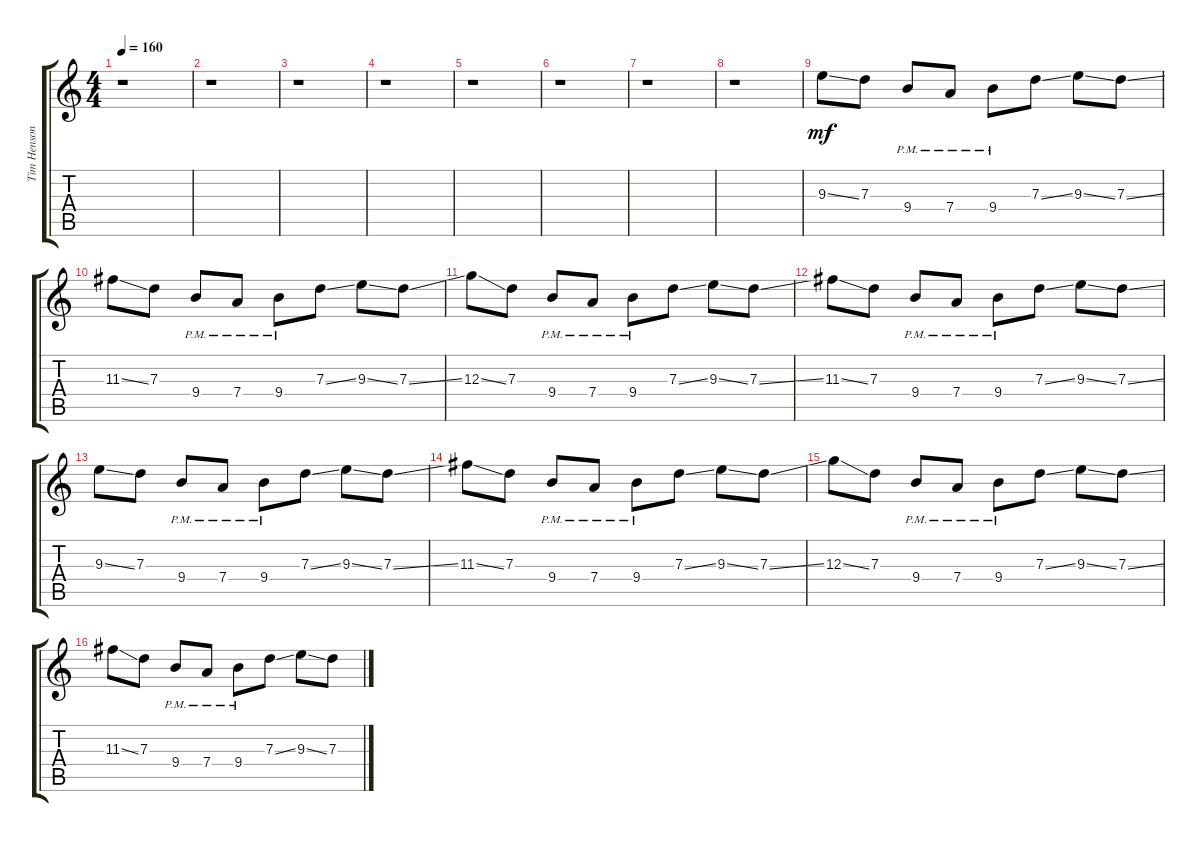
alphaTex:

\track ("Tim Henson Rhythm" "Tim Henson") {instrument acousticguitarnylon}
\staff {score tabs}
\tuning (E4 B3 G3 D3 A2 D2) {hide}
\ts (4 4)
\tempo 160
\clef g2
\ks c
r.1{dy mf} |
r.1 |
r.1 |
r.1 |
r.1 |
r.1 |
r.1 |
r.1 |
9.3{ss}.8 7.3.8 9.4{pm}.8 7.4{pm}.8 9.4{pm}.8 7.3{ss}.8 9.3{ss}.8 7.3{ss}.8 |
11.3{ss}.8 7.3.8 9.4{pm}.8 7.4{pm}.8 9.4{pm}.8 7.3{ss}.8 9.3{ss}.8 7.3{ss}.8 |
12.3{ss}.8 7.3.8 9.4{pm}.8 7.4{pm}.8 9.4{pm}.8 7.3{ss}.8 9.3{ss}.8 7.3{ss}.8 |
11.3{ss}.8 7.3.8 9.4{pm}.8 7.4{pm}.8 9.4{pm}.8 7.3{ss}.8 9.3{ss}.8 7.3{ss}.8 |
9.3{ss}.8 7.3.8 9.4{pm}.8 7.4{pm}.8 9.4{pm}.8 7.3{ss}.8 9.3{ss}.8 7.3{ss}.8 |
11.3{ss}.8 7.3.8 9.4{pm}.8 7.4{pm}.8 9.4{pm}.8 7.3{ss}.8 9.3{ss}.8 7.3{ss}.8 |
12.3{ss}.8 7.3.8 9.4{pm}.8 7.4{pm}.8 9.4{pm}.8 7.3{ss}.8 9.3{ss}.8 7.3{ss}.8 |
11.3{ss}.8 7.3.8 9.4{pm}.8 7.4{pm}.8 9.4{pm}.8 7.3{ss}.8 9.3{ss}.8 7.3.8
